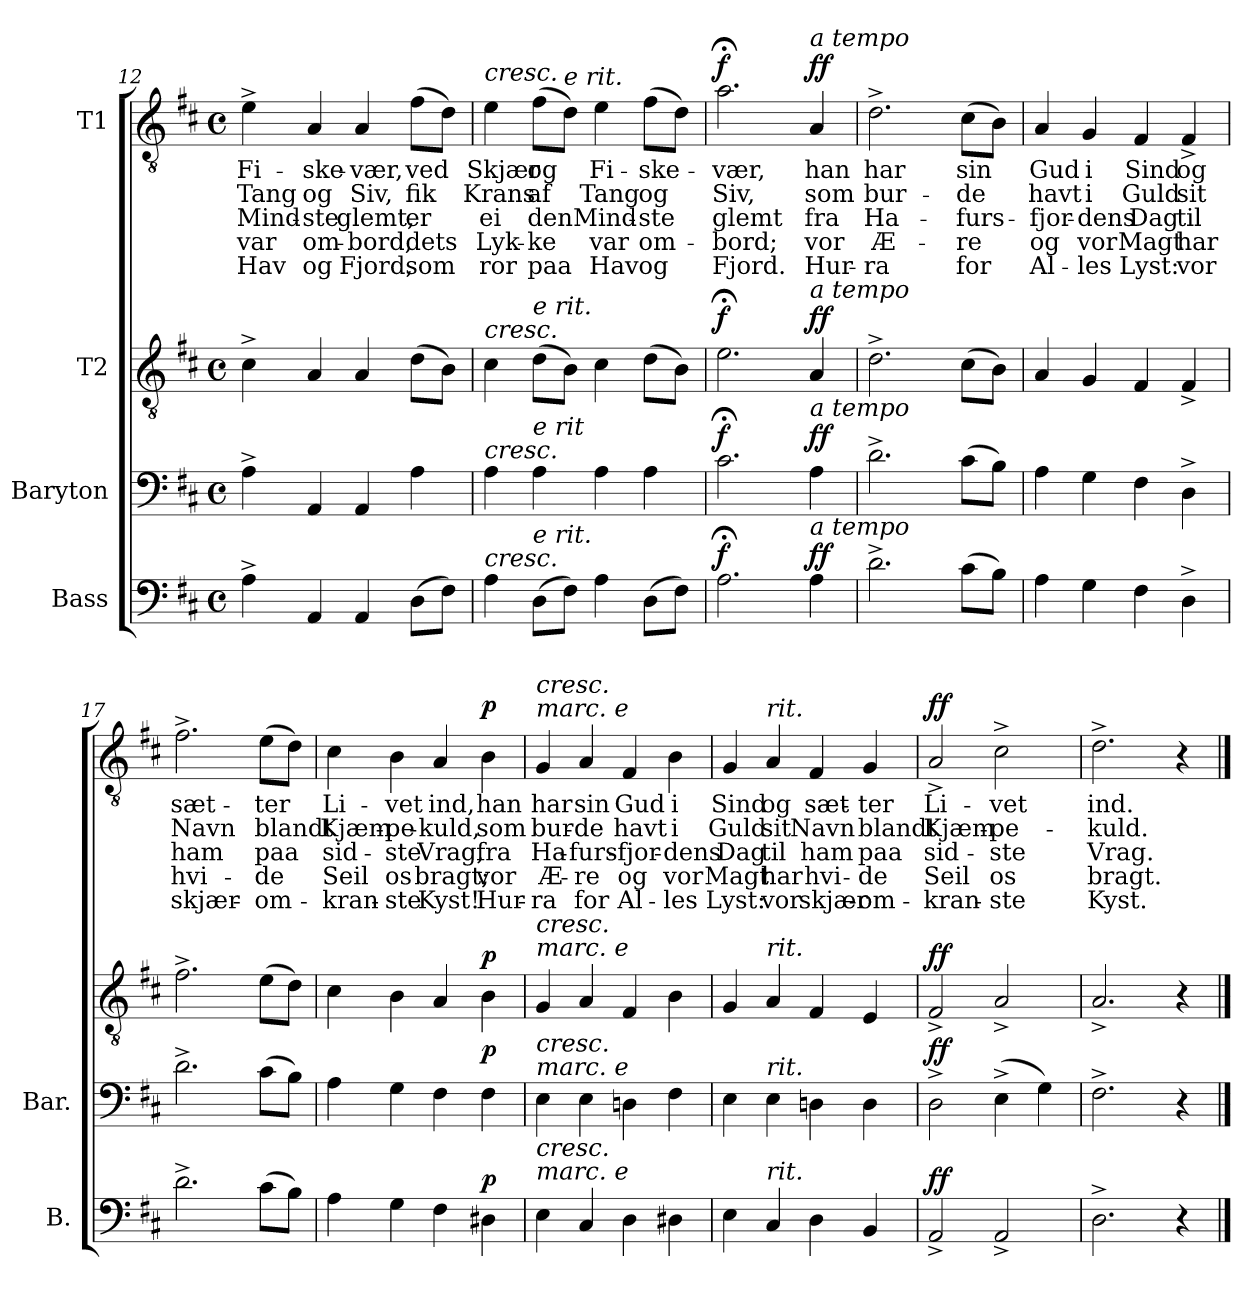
**kern	**dynam	**kern	**dynam	**kern	**dynam	**kern	**text	**text	**text	**text	**text	**dynam
*part4	*part4	*part3	*part3	*part2	*part2	*part1	*part1	*part1	*part1	*part1	*part1	*part1
*staff4	*staff4	*staff3	*staff3	*staff2	*staff2	*staff1	*staff1	*staff1	*staff1	*staff1	*staff1	*staff1
*I"Bass	*	*I"Baryton	*	*I"T2	*	*I"T1	*	*	*	*	*	*
*I'B.	*	*I'Bar.	*	*	*	*	*	*	*	*	*	*
*clefF4	*	*clefF4	*	*clefGv2	*	*clefGv2	*	*	*	*	*	*
*k[f#c#]	*	*k[f#c#]	*	*k[f#c#]	*	*k[f#c#]	*	*	*	*	*	*
*M4/4	*	*M4/4	*	*M4/4	*	*M4/4	*	*	*	*	*	*
*met(c)	*	*met(c)	*	*met(c)	*	*met(c)	*	*	*	*	*	*
=12	=12	=12	=12	=12	=12	=12	=12	=12	=12	=12	=12	=12
!	!	!	!	!	!	!	!LO:LY:b	!LO:LY:b	!LO:LY:b	!LO:LY:b	!LO:LY:b	!
4A^\	.	4A^\	.	4c#^\	.	4e^\	Fi-	Tang	Mind-	var	Hav	.
!	!	!	!	!	!	!	!LO:LY:b	!LO:LY:b	!LO:LY:b	!LO:LY:b	!LO:LY:b	!
4AA/	.	4AA/	.	4A/	.	4A/	-ske-	og	-ste	om-	og	.
!	!	!	!	!	!	!	!LO:LY:b	!LO:LY:b	!LO:LY:b	!LO:LY:b	!LO:LY:b	!
4AA/	.	4AA/	.	4A/	.	4A/	-vær,	Siv,	glemt,	-bord,	Fjord,	.
!	!	!	!	!	!	!	!LO:LY:b	!LO:LY:b	!LO:LY:b	!LO:LY:b	!LO:LY:b	!
(>8D\L	.	4A\	.	(>8d\L	.	(>8f#\L	ved	fik	er	dets	som	.
8F#\J)	.	.	.	8B\J)	.	8d\J)	.	.	.	.	.	.
!!LO:LB:g=z
=13	=13	=13	=13	=13	=13	=13	=13	=13	=13	=13	=13	=13
!	!	!	!	!	!	!LO:TX:a:i:t=cresc.	!	!	!	!	!	!
!	!	!	!	!LO:TX:a:i:t=cresc.	!	!	!	!	!	!	!	!
!	!	!LO:TX:a:i:t=cresc.	!	!	!	!	!	!	!	!	!	!
!LO:TX:a:i:t=cresc.	!	!	!	!	!	!	!	!	!	!	!	!
!	!	!	!	!	!	!	!LO:LY:b	!LO:LY:b	!LO:LY:b	!LO:LY:b	!LO:LY:b	!
4A\	.	4A\	.	4c#\	.	4e\	Skjær	Krans	ei	Lyk-	ror	.
!	!	!	!	!LO:TX:a:i:t=e rit.	!	!	!	!	!	!	!	!
!	!	!LO:TX:a:i:t=e rit	!	!	!	!	!	!	!	!	!	!
!LO:TX:a:i:t=e rit.	!	!	!	!	!	!	!	!	!	!	!	!
!	!	!	!	!	!	!	!LO:LY:b	!LO:LY:b	!LO:LY:b	!LO:LY:b	!LO:LY:b	!
(>8D\L	.	4A\	.	(>8d\L	.	(>8f#\L	og	af	den	-ke	paa	.
!	!	!	!	!	!	!LO:TX:a:i:t=e rit.	!	!	!	!	!	!
8F#\J)	.	.	.	8B\J)	.	8d\J)	.	.	.	.	.	.
!	!	!	!	!	!	!	!LO:LY:b	!LO:LY:b	!LO:LY:b	!LO:LY:b	!LO:LY:b	!
4A\	.	4A\	.	4c#\	.	4e\	Fi-	Tang	Mind-	var	Hav	.
!	!	!	!	!	!	!	!LO:LY:b	!LO:LY:b	!LO:LY:b	!LO:LY:b	!LO:LY:b	!
(>8D\L	.	4A\	.	(>8d\L	.	(>8f#\L	-ske-	og	-ste	om-	og	.
8F#\J)	.	.	.	8B\J)	.	8d\J)	.	.	.	.	.	.
=14	=14	=14	=14	=14	=14	=14	=14	=14	=14	=14	=14	=14
!	!LO:DY:a	!	!LO:DY:a	!	!LO:DY:a	!	!LO:LY:b	!LO:LY:b	!LO:LY:b	!LO:LY:b	!LO:LY:b	!LO:DY:a
2.A;<\	f	2.c#;<\	f	2.e;<\	f	2.a;<\	-vær,	Siv,	glemt	-bord;	Fjord.	f
!	!	!	!	!	!	!LO:TX:a:i:t=a tempo	!	!	!	!	!	!
!	!	!	!	!LO:TX:a:i:t=a tempo	!	!	!	!	!	!	!	!
!	!	!LO:TX:a:i:t=a tempo	!	!	!	!	!	!	!	!	!	!
!LO:TX:a:i:t=a tempo	!	!	!	!	!	!	!	!	!	!	!	!
!	!LO:DY:a	!	!LO:DY:a	!	!LO:DY:a	!	!LO:LY:b	!LO:LY:b	!LO:LY:b	!LO:LY:b	!LO:LY:b	!LO:DY:a
4A\	ff	4A\	ff	4A/	ff	4A/	han	som	fra	vor	Hur-	ff
=15	=15	=15	=15	=15	=15	=15	=15	=15	=15	=15	=15	=15
!	!	!	!	!	!	!	!LO:LY:b	!LO:LY:b	!LO:LY:b	!LO:LY:b	!LO:LY:b	!
2.d^\	.	2.d^\	.	2.d^\	.	2.d^\	har	bur-	Ha-	Æ-	-ra	.
!	!	!	!	!	!	!	!LO:LY:b	!LO:LY:b	!LO:LY:b	!LO:LY:b	!LO:LY:b	!
(>8c#\L	.	(>8c#\L	.	(>8c#\L	.	(>8c#\L	sin	-de	-furs-	-re	for	.
8B\J)	.	8B\J)	.	8B\J)	.	8B\J)	.	.	.	.	.	.
=16	=16	=16	=16	=16	=16	=16	=16	=16	=16	=16	=16	=16
!	!	!	!	!	!	!	!LO:LY:b	!LO:LY:b	!LO:LY:b	!LO:LY:b	!LO:LY:b	!
4A\	.	4A\	.	4A/	.	4A/	Gud	havt	-fjor-	og	Al-	.
!	!	!	!	!	!	!	!LO:LY:b	!LO:LY:b	!LO:LY:b	!LO:LY:b	!LO:LY:b	!
4G\	.	4G\	.	4G/	.	4G/	i	i	-dens	vor	-les	.
!	!	!	!	!	!	!	!LO:LY:b	!LO:LY:b	!LO:LY:b	!LO:LY:b	!LO:LY:b	!
4F#\	.	4F#\	.	4F#/	.	4F#/	Sind	Guld	Dag	Magt	Lyst:	.
!	!	!	!	!	!	!	!LO:LY:b	!LO:LY:b	!LO:LY:b	!LO:LY:b	!LO:LY:b	!
4D^\	.	4D^\	.	4F#^/	.	4F#^/	og	sit	til	har	vor	.
=17	=17	=17	=17	=17	=17	=17	=17	=17	=17	=17	=17	=17
!	!	!	!	!	!	!	!LO:LY:b	!LO:LY:b	!LO:LY:b	!LO:LY:b	!LO:LY:b	!
2.d^\	.	2.d^\	.	2.f#^\	.	2.f#^\	sæt-	Navn	ham	hvi-	skjær-	.
!	!	!	!	!	!	!	!LO:LY:b	!LO:LY:b	!LO:LY:b	!LO:LY:b	!LO:LY:b	!
(>8c#\L	.	(>8c#\L	.	(>8e\L	.	(>8e\L	-ter	blandt	paa	-de	-om-	.
8B\J)	.	8B\J)	.	8d\J)	.	8d\J)	.	.	.	.	.	.
!!LO:PB:g=z
=18	=18	=18	=18	=18	=18	=18	=18	=18	=18	=18	=18	=18
!	!	!	!	!	!	!	!LO:LY:b	!LO:LY:b	!LO:LY:b	!LO:LY:b	!LO:LY:b	!
4A\	.	4A\	.	4c#\	.	4c#\	Li-	Kjæm-	sid-	Seil	-kran-	.
!	!	!	!	!	!	!	!LO:LY:b	!LO:LY:b	!LO:LY:b	!LO:LY:b	!LO:LY:b	!
4G\	.	4G\	.	4B\	.	4B\	-vet	-pe-	-ste	os	-ste	.
!	!	!	!	!	!	!	!LO:LY:b	!LO:LY:b	!LO:LY:b	!LO:LY:b	!LO:LY:b	!
4F#\	.	4F#\	.	4A/	.	4A/	ind,	-kuld,	Vrag,	bragt;	Kyst!	.
!	!LO:DY:a	!	!LO:DY:a	!	!LO:DY:a	!	!LO:LY:b	!LO:LY:b	!LO:LY:b	!LO:LY:b	!LO:LY:b	!LO:DY:a
4D#X\	p	4F#\	p	4B\	p	4B\	han	som	fra	vor	Hur-	p
=19	=19	=19	=19	=19	=19	=19	=19	=19	=19	=19	=19	=19
!	!	!	!	!	!	!LO:TX:a:i:t=marc. e	!	!	!	!	!	!
!	!	!	!	!	!	!LO:TX:a:i:t=cresc.	!	!	!	!	!	!
!	!	!	!	!LO:TX:a:i:t=marc. e	!	!	!	!	!	!	!	!
!	!	!	!	!LO:TX:a:i:t=cresc.	!	!	!	!	!	!	!	!
!	!	!LO:TX:a:i:t=marc. e	!	!	!	!	!	!	!	!	!	!
!	!	!LO:TX:a:i:t=cresc.	!	!	!	!	!	!	!	!	!	!
!LO:TX:a:i:t=marc. e	!	!	!	!	!	!	!	!	!	!	!	!
!LO:TX:a:i:t=cresc.	!	!	!	!	!	!	!	!	!	!	!	!
!	!	!	!	!	!	!	!LO:LY:b	!LO:LY:b	!LO:LY:b	!LO:LY:b	!LO:LY:b	!
4E\	.	4E\	.	4G/	.	4G/	har	bur-	Ha-	Æ-	-ra	.
!	!	!	!	!	!	!	!LO:LY:b	!LO:LY:b	!LO:LY:b	!LO:LY:b	!LO:LY:b	!
4C#/	.	4E\	.	4A/	.	4A/	sin	-de	-furs-	-re	for	.
!	!	!	!	!	!	!	!LO:LY:b	!LO:LY:b	!LO:LY:b	!LO:LY:b	!LO:LY:b	!
4D\	.	4Dn\	.	4F#/	.	4F#/	Gud	havt	-fjor-	og	Al-	.
!	!	!	!	!	!	!	!LO:LY:b	!LO:LY:b	!LO:LY:b	!LO:LY:b	!LO:LY:b	!
4D#X\	.	4F#\	.	4B\	.	4B\	i	i	-dens	vor	-les	.
=20	=20	=20	=20	=20	=20	=20	=20	=20	=20	=20	=20	=20
!	!	!	!	!	!	!	!LO:LY:b	!LO:LY:b	!LO:LY:b	!LO:LY:b	!LO:LY:b	!
4E\	.	4E\	.	4G/	.	4G/	Sind	Guld	Dag	Magt	Lyst:	.
!	!	!	!	!	!	!LO:TX:a:i:t=rit.	!	!	!	!	!	!
!	!	!	!	!LO:TX:a:i:t=rit.	!	!	!	!	!	!	!	!
!	!	!LO:TX:a:i:t=rit.	!	!	!	!	!	!	!	!	!	!
!LO:TX:a:i:t=rit.	!	!	!	!	!	!	!	!	!	!	!	!
!	!	!	!	!	!	!	!LO:LY:b	!LO:LY:b	!LO:LY:b	!LO:LY:b	!LO:LY:b	!
4C#/	.	4E\	.	4A/	.	4A/	og	sit	til	har	vor	.
!	!	!	!	!	!	!	!LO:LY:b	!LO:LY:b	!LO:LY:b	!LO:LY:b	!LO:LY:b	!
4D\	.	4Dn\	.	4F#/	.	4F#/	sæt-	Navn	ham	hvi-	skjær-	.
!	!	!	!	!	!	!	!LO:LY:b	!LO:LY:b	!LO:LY:b	!LO:LY:b	!LO:LY:b	!
4BB/	.	4D\	.	4E/	.	4G/	-ter	blandt	paa	-de	-om-	.
=21	=21	=21	=21	=21	=21	=21	=21	=21	=21	=21	=21	=21
!	!LO:DY:a	!	!LO:DY:a	!	!LO:DY:a	!	!LO:LY:b	!LO:LY:b	!LO:LY:b	!LO:LY:b	!LO:LY:b	!LO:DY:a
2AA^/	ff	2D^\	ff	2F#^/	ff	2A^/	Li-	Kjæm-	sid-	Seil	-kran-	ff
!	!	!	!	!	!	!	!LO:LY:b	!LO:LY:b	!LO:LY:b	!LO:LY:b	!LO:LY:b	!
2AA^/	.	(>4E^\	.	2A^/	.	2c#^\	-vet	-pe-	-ste	os	-ste	.
.	.	4G\)	.	.	.	.	.	.	.	.	.	.
=22	=22	=22	=22	=22	=22	=22	=22	=22	=22	=22	=22	=22
!	!	!	!	!	!	!	!LO:LY:b	!LO:LY:b	!LO:LY:b	!LO:LY:b	!LO:LY:b	!
2.D^\	.	2.F#^\	.	2.A^/	.	2.d^\	ind.	-kuld.	Vrag.	bragt.	Kyst.	.
4r	.	4r	.	4r	.	4r	.	.	.	.	.	.
==	==	==	==	==	==	==	==	==	==	==	==	==
*-	*-	*-	*-	*-	*-	*-	*-	*-	*-	*-	*-	*-
